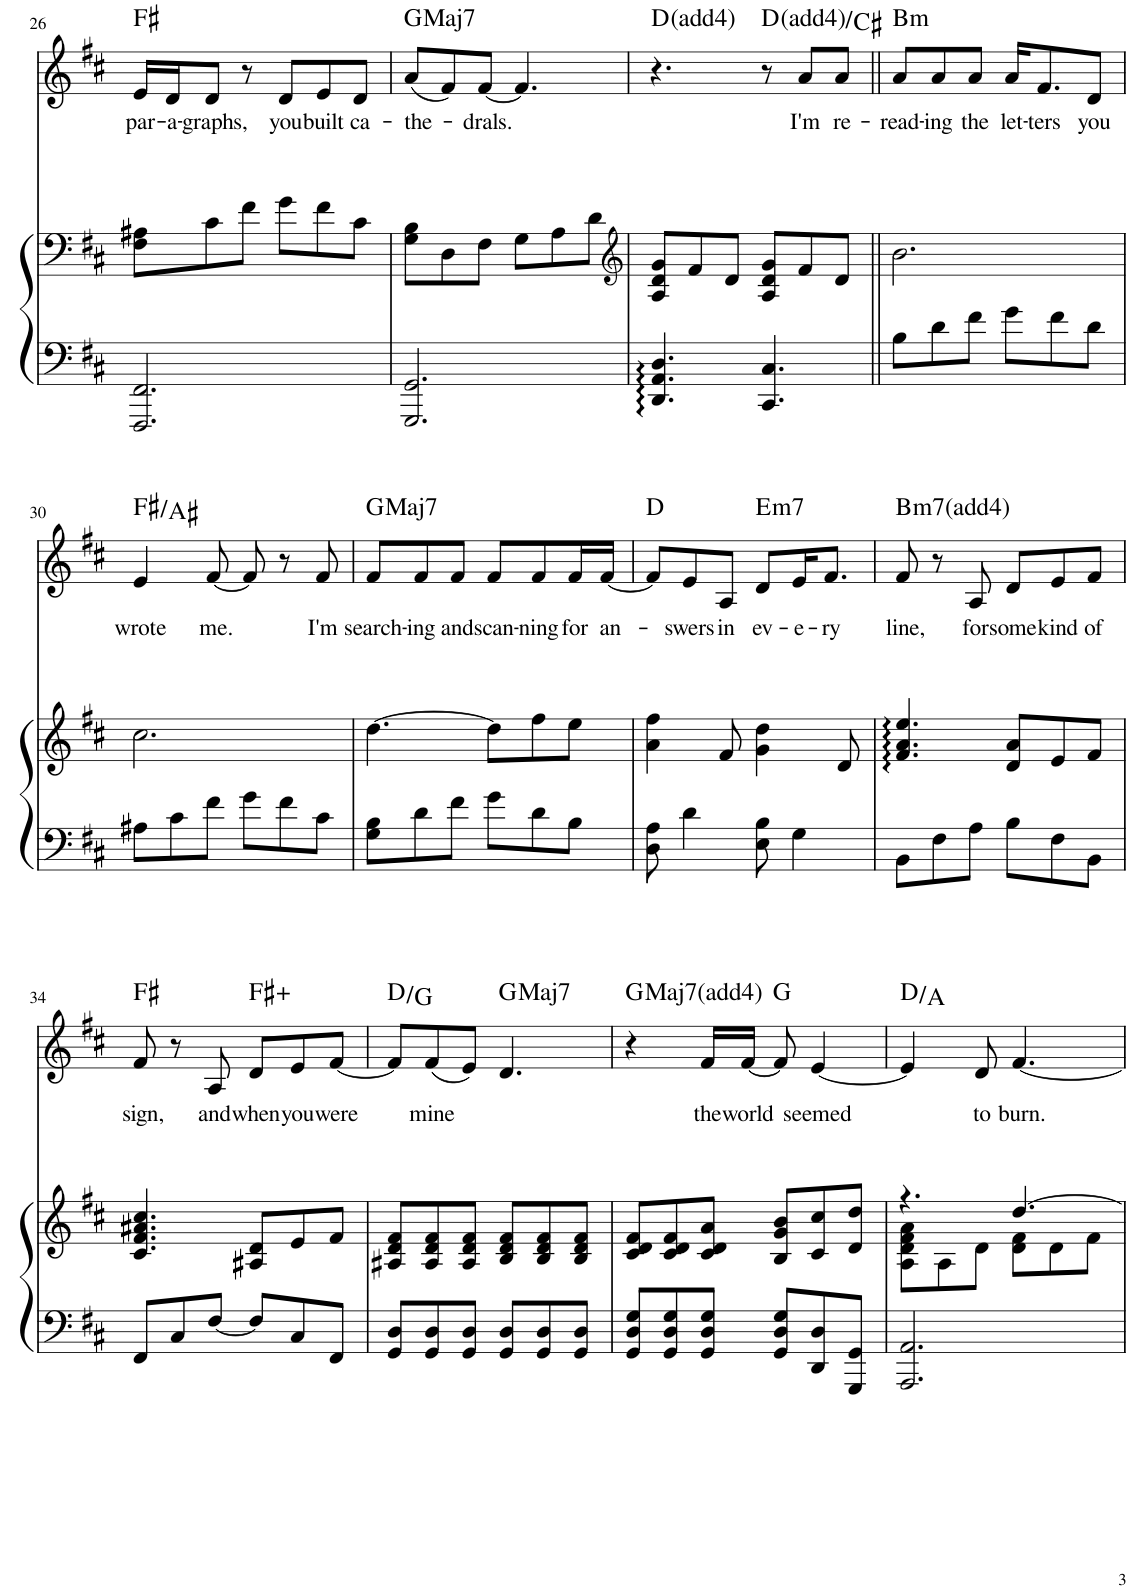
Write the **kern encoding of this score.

**kern	**kern	**kern	**text	**harte
*part2	*part2	*part1	*part1	*part1
*staff3	*staff2	*staff1	*staff1	*
*I"Piano	*	*I"Eliza	*	*
*I'Pno	*	*	*	*
!!LO:PB:g=z
*clefF4	*clefF4	*clefG2	*	*
*k[f#c#]	*k[f#c#]	*k[f#c#]	*	*
*M6/8	*M6/8	*M6/8	*	*
=26	=26	=26	=26	=26
!	!	!	!LO:LY:b	!
2.FFF#/ 2.FF#/	8F#\ 8A#X\L	16e/LL	par-	F#:maj
!	!	!	!LO:LY:b	!
.	.	16d/J	-a-	.
!	!	!	!LO:LY:b	!
.	8c#\	8d/J	-graphs,	.
.	8f#\J	8r	.	.
!	!	!	!LO:LY:b	!
.	8g\L	8d/L	you	.
!	!	!	!LO:LY:b	!
.	8f#\	8e/	built	.
!	!	!	!LO:LY:b	!
.	8c#\J	8d/J	ca-	.
=27	=27	=27	=27	=27
!	!	!	!LO:LY:b	!LO:H:kt=Maj7
2.GGG/ 2.GG/	8G\ 8B\L	(8a/L	-the-	G:maj7
.	8D\	8f#/)	.	.
!	!	!	!LO:LY:b	!
.	8F#\J	[8f#/J	-drals.	.
.	8G\L	4.f#/]	.	.
.	8A\	.	.	.
.	8d\J	.	.	.
=28	=28	=28	=28	=28
*	*clefG2	*	*	*
4.DD/ 4.AA/ 4.D/	8A/ 8d/ 8g/L	4.r	.	D:maj(4)
.	8f#/	.	.	.
.	8d/J	.	.	.
4.CC#/ 4.C#/	8A/ 8d/ 8g/L	8r	.	D:maj(4)/7
!	!	!	!LO:LY:b	!
.	8f#/	8a/L	I'm	.
!	!	!	!LO:LY:b	!
.	8d/J	8a/J	re-	.
=29||	=29||	=29||	=29||	=29||
!	!	!	!LO:LY:b	!LO:H:kt=m
8B\L	2.b\	8a/L	-read-	B:min
!	!	!	!LO:LY:b	!
8d\	.	8a/	-ing	.
!	!	!	!LO:LY:b	!
8f#\J	.	8a/J	the	.
!	!	!	!LO:LY:b	!
8g\L	.	16a/KL	let-	.
!	!	!	!LO:LY:b	!
.	.	8.f#/	-ters	.
8f#\	.	.	.	.
!	!	!	!LO:LY:b	!
8d\J	.	8d/J	you	.
!!LO:LB:g=z
=30	=30	=30	=30	=30
!	!	!	!LO:LY:b	!
8A#X\L	2.cc#\	4e/	wrote	F#:maj/3
8c#\	.	.	.	.
!	!	!	!LO:LY:b	!
8f#\J	.	[8f#/	me.	.
8g\L	.	8f#/]	.	.
8f#\	.	8r	.	.
!	!	!	!LO:LY:b	!
8c#\J	.	8f#/	I'm	.
=31	=31	=31	=31	=31
!	!	!	!LO:LY:b	!LO:H:kt=Maj7
8G\ 8B\L	[4.dd\	8f#/L	search-	G:maj7
!	!	!	!LO:LY:b	!
8d\	.	8f#/	-ing	.
!	!	!	!LO:LY:b	!
8f#\J	.	8f#/J	and	.
!	!	!	!LO:LY:b	!
8g\L	8dd\L]	8f#/L	scan-	.
!	!	!	!LO:LY:b	!
8d\	8ff#\	8f#/	-ning	.
!	!	!	!LO:LY:b	!
8B\J	8ee\J	16f#/L	for	.
!	!	!	!LO:LY:b	!
.	.	[16f#/JJ	an-	.
=32	=32	=32	=32	=32
8D\ 8A\	4a\ 4ff#\	8f#/L]	.	D:maj
!	!	!	!LO:LY:b	!
4d\	.	8e/	-swers	.
!	!	!	!LO:LY:b	!
.	8f#/	8A/J	in	.
!	!	!	!LO:LY:b	!LO:H:kt=m7
8E\ 8B\	4g\ 4dd\	8d/L	ev-	E:min7
!	!	!	!LO:LY:b	!
4G\	.	16e/K	-e-	.
!	!	!	!LO:LY:b	!
.	.	8.f#/J	-ry	.
.	8d/	.	.	.
=33	=33	=33	=33	=33
!	!	!	!LO:LY:b	!LO:H:kt=m7
8BB\L	4.f#/ 4.a/ 4.ee/	8f#/	line,	B:min7(4)
8F#\	.	8r	.	.
!	!	!	!LO:LY:b	!
8A\J	.	8A/	for	.
!	!	!	!LO:LY:b	!
8B\L	8d/ 8a/L	8d/L	some	.
!	!	!	!LO:LY:b	!
8F#\	8e/	8e/	kind	.
!	!	!	!LO:LY:b	!
8BB\J	8f#/J	8f#/J	of	.
!!LO:LB:g=z
=34	=34	=34	=34	=34
!	!	!	!LO:LY:b	!
8FF#/L	4.c#/ 4.f#/ 4.a#X/ 4.cc#/	8f#/	sign,	F#:maj
8C#/	.	8r	.	.
!	!	!	!LO:LY:b	!
[8F#/J	.	8A/	and	.
!	!	!	!LO:LY:b	!
8F#/L]	8A#X/ 8d/L	8d/L	when	F#:aug
!	!	!	!LO:LY:b	!
8C#/	8e/	8e/	you	.
!	!	!	!LO:LY:b	!
8FF#/J	8f#/J	[8f#/J	were	.
=35	=35	=35	=35	=35
8GG/ 8D/L	8A#X/ 8d/ 8f#/L	8f#/L]	.	D:maj/4
!	!	!	!LO:LY:b	!
8GG/ 8D/	8A#/ 8d/ 8f#/	(8f#/	mine	.
8GG/ 8D/J	8A#/ 8d/ 8f#/J	8e/J)	.	.
!	!	!	!	!LO:H:kt=Maj7
8GG/ 8D/L	8B/ 8d/ 8f#/L	4.d/	.	G:maj7
8GG/ 8D/	8B/ 8d/ 8f#/	.	.	.
8GG/ 8D/J	8B/ 8d/ 8f#/J	.	.	.
=36	=36	=36	=36	=36
!	!	!	!	!LO:H:kt=Maj7
8GG/ 8D/ 8G/L	8c#/ 8d/ 8f#/L	4r	.	G:maj7(4)
8GG/ 8D/ 8G/	8c#/ 8d/ 8f#/	.	.	.
!	!	!	!LO:LY:b	!
8GG/ 8D/ 8G/J	8c#/ 8d/ 8a/J	16f#/LL	the	.
!	!	!	!LO:LY:b	!
.	.	[16f#/JJ	world	.
8GG/ 8D/ 8G/L	8B/ 8g/ 8b/L	8f#/]	.	G:maj
!	!	!	!LO:LY:b	!
8DD/ 8D/	8c#/ 8cc#/	[4e/	seemed	.
8GGG/ 8GG/J	8d/ 8dd/J	.	.	.
=37	=37	=37	=37	=37
*	*^	*	*	*
2.AAA/ 2.AA/	4.r	8A\ 8d\ 8f#\ 8a\L	4e/]	.	D:maj/5
.	.	8A\	.	.	.
!	!	!	!	!LO:LY:b	!
.	.	8d\J	8d/	to	.
!	!	!	!	!LO:LY:b	!
.	[4.dd/	8d\ 8f#\L	[4.f#/	burn.	.
.	.	8d\	.	.	.
.	.	8f#\J	.	.	.
*	*v	*v	*	*	*
=	=	=	=	=
*-	*-	*-	*-	*-
